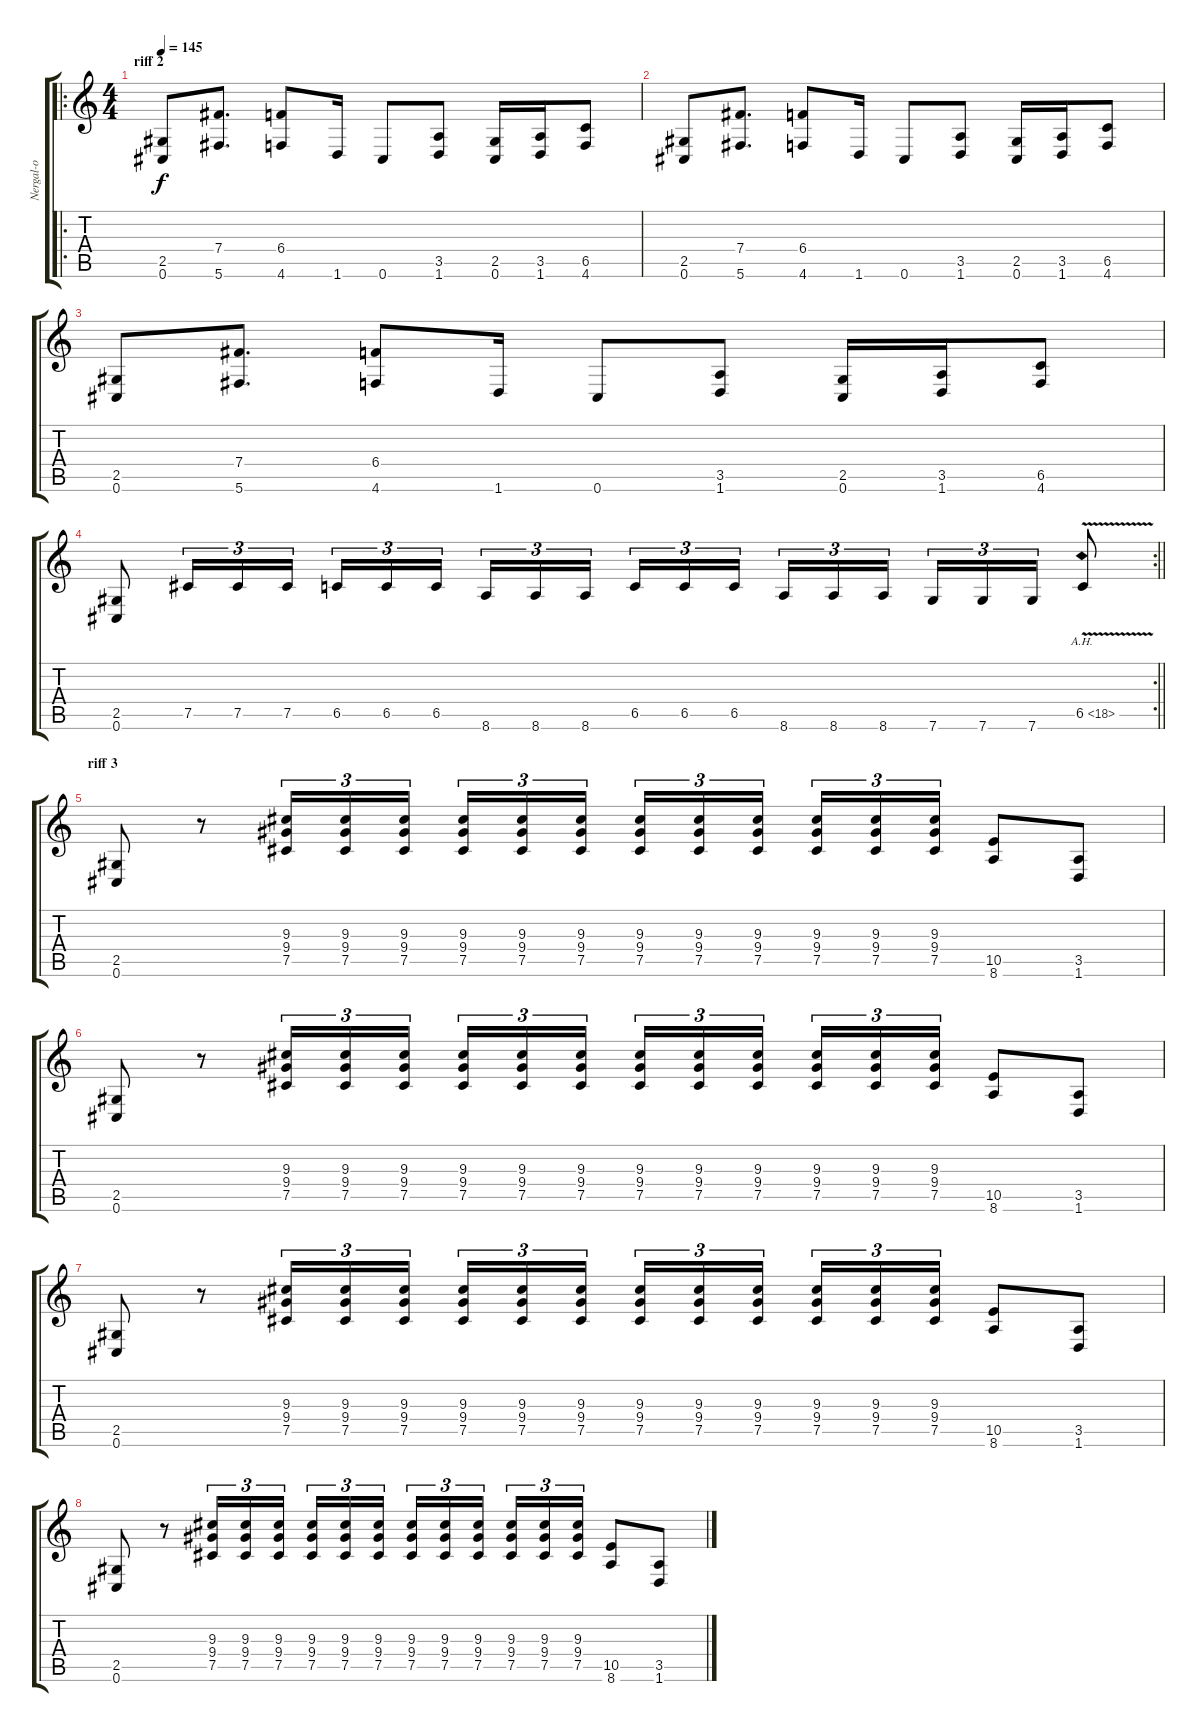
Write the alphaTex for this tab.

\track ("Nergal-o" "Nergal-o") {instrument distortionguitar}
\staff {score tabs}
\tuning (Db4 Ab3 E3 B2 Gb2 Db2) {hide}
\ro
\ts (4 4)
\section ("" "riff 2")
\tempo 145
\clef g2
\ks c
(2.5 0.6).8{dy f} (7.4 5.6).8{d} (6.4 4.6).8 1.6.16 0.6.8 (3.5 1.6).8 (2.5 0.6).16 (3.5 1.6).16 (6.5 4.6).8 |
(2.5 0.6).8 (7.4 5.6).8{d} (6.4 4.6).8 1.6.16 0.6.8 (3.5 1.6).8 (2.5 0.6).16 (3.5 1.6).16 (6.5 4.6).8 |
(2.5 0.6).8 (7.4 5.6).8{d} (6.4 4.6).8 1.6.16 0.6.8 (3.5 1.6).8 (2.5 0.6).16 (3.5 1.6).16 (6.5 4.6).8 |
\rc 2
\barLineRight lightlight
(2.5 0.6).8 7.5.16{tu (3 2)} 7.5.16{tu (3 2)} 7.5.16{tu (3 2)} 6.5.16{tu (3 2)} 6.5.16{tu (3 2)} 6.5.16{tu (3 2) beam splitsecondary} 8.6.16{tu (3 2)} 8.6.16{tu (3 2)} 8.6.16{tu (3 2)} 6.5.16{tu (3 2)} 6.5.16{tu (3 2)} 6.5.16{tu (3 2) beam splitsecondary} 8.6.16{tu (3 2)} 8.6.16{tu (3 2)} 8.6.16{tu (3 2)} 7.6.16{tu (3 2)} 7.6.16{tu (3 2)} 7.6.16{tu (3 2)} 6.5{ah 12 v}.8 |
\section ("" "riff 3")
(2.5 0.6).8 r.8 (9.3 9.4 7.5).16{tu (3 2)} (9.3 9.4 7.5).16{tu (3 2)} (9.3 9.4 7.5).16{tu (3 2) beam splitsecondary} (9.3 9.4 7.5).16{tu (3 2)} (9.3 9.4 7.5).16{tu (3 2)} (9.3 9.4 7.5).16{tu (3 2)} (9.3 9.4 7.5).16{tu (3 2)} (9.3 9.4 7.5).16{tu (3 2)} (9.3 9.4 7.5).16{tu (3 2) beam splitsecondary} (9.3 9.4 7.5).16{tu (3 2)} (9.3 9.4 7.5).16{tu (3 2)} (9.3 9.4 7.5).16{tu (3 2)} (10.5 8.6).8 (3.5 1.6).8 |
(2.5 0.6).8 r.8 (9.3 9.4 7.5).16{tu (3 2)} (9.3 9.4 7.5).16{tu (3 2)} (9.3 9.4 7.5).16{tu (3 2) beam splitsecondary} (9.3 9.4 7.5).16{tu (3 2)} (9.3 9.4 7.5).16{tu (3 2)} (9.3 9.4 7.5).16{tu (3 2)} (9.3 9.4 7.5).16{tu (3 2)} (9.3 9.4 7.5).16{tu (3 2)} (9.3 9.4 7.5).16{tu (3 2) beam splitsecondary} (9.3 9.4 7.5).16{tu (3 2)} (9.3 9.4 7.5).16{tu (3 2)} (9.3 9.4 7.5).16{tu (3 2)} (10.5 8.6).8 (3.5 1.6).8 |
(2.5 0.6).8 r.8 (9.3 9.4 7.5).16{tu (3 2)} (9.3 9.4 7.5).16{tu (3 2)} (9.3 9.4 7.5).16{tu (3 2) beam splitsecondary} (9.3 9.4 7.5).16{tu (3 2)} (9.3 9.4 7.5).16{tu (3 2)} (9.3 9.4 7.5).16{tu (3 2)} (9.3 9.4 7.5).16{tu (3 2)} (9.3 9.4 7.5).16{tu (3 2)} (9.3 9.4 7.5).16{tu (3 2) beam splitsecondary} (9.3 9.4 7.5).16{tu (3 2)} (9.3 9.4 7.5).16{tu (3 2)} (9.3 9.4 7.5).16{tu (3 2)} (10.5 8.6).8 (3.5 1.6).8 |
(2.5 0.6).8 r.8 (9.3 9.4 7.5).16{tu (3 2)} (9.3 9.4 7.5).16{tu (3 2)} (9.3 9.4 7.5).16{tu (3 2) beam splitsecondary} (9.3 9.4 7.5).16{tu (3 2)} (9.3 9.4 7.5).16{tu (3 2)} (9.3 9.4 7.5).16{tu (3 2)} (9.3 9.4 7.5).16{tu (3 2)} (9.3 9.4 7.5).16{tu (3 2)} (9.3 9.4 7.5).16{tu (3 2) beam splitsecondary} (9.3 9.4 7.5).16{tu (3 2)} (9.3 9.4 7.5).16{tu (3 2)} (9.3 9.4 7.5).16{tu (3 2)} (10.5 8.6).8 (3.5 1.6).8
